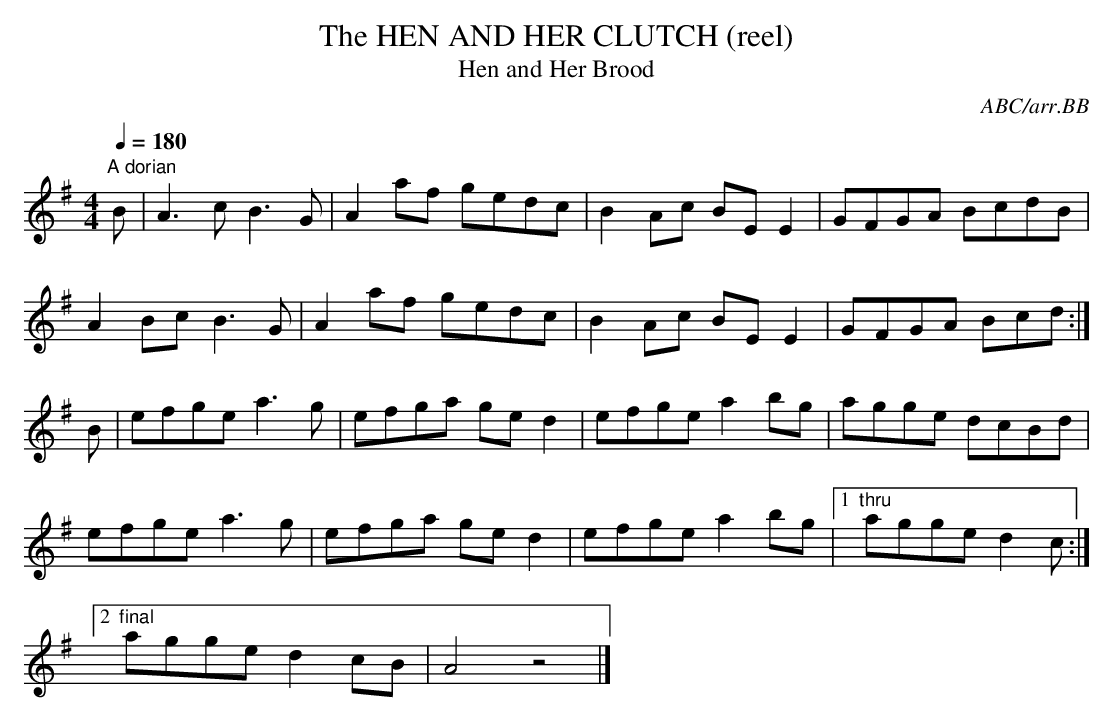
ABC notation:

X:1
T:HEN AND HER CLUTCH (reel), The
T:Hen and Her Brood
C:ABC/arr.BB
Q:1/4=180
L:1/8
M:4/4
K:G
"A dorian"
B|A3c B3G|A2af gedc|B2Ac BEE2|GFGA BcdB|
A2Bc B3G|A2af gedc|B2Ac BEE2|GFGA Bcd:|
B|efge a3g|efga ge d2|efge a2bg|agge dcBd|
efge a3g|efga ge d2|efge a2bg|1 "thru"agge d2c :|
[2 "final"agge d2cB|A4z4|]
